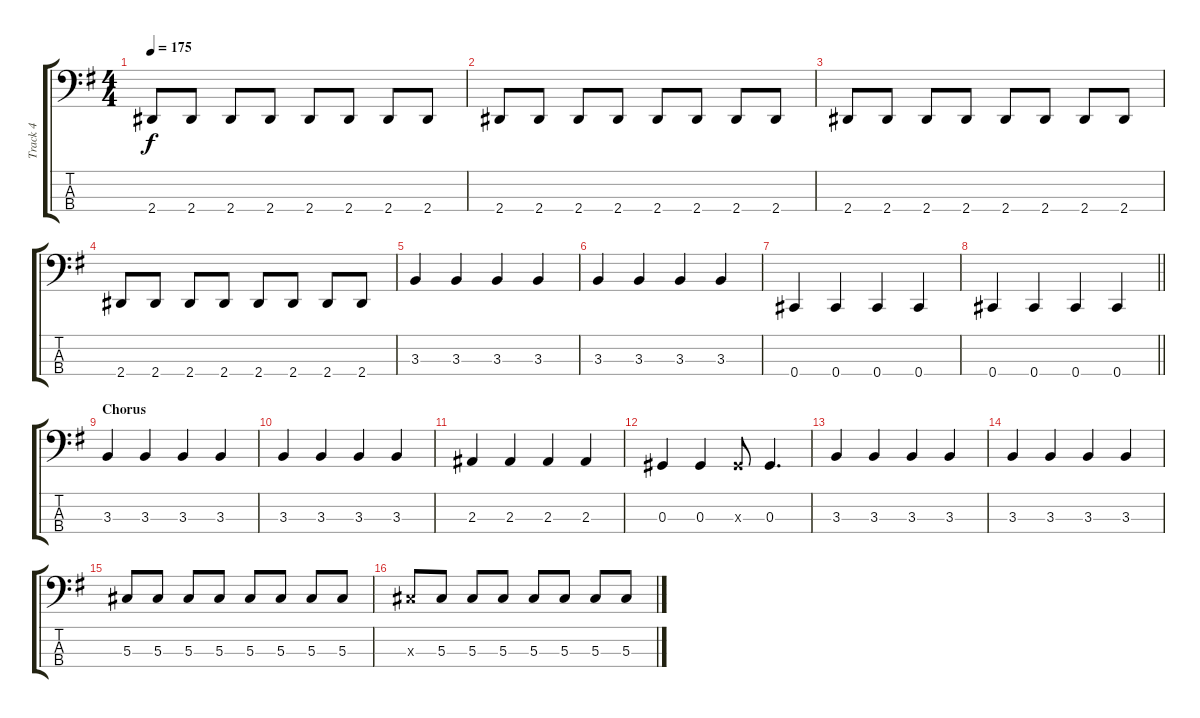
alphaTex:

\track ("Track 4" "Track 4") {instrument electricbassfinger}
\staff {score tabs}
\tuning (Gb2 Db2 Ab1 Db1) {hide}
\ts (4 4)
\tempo 175
\clef f4
\ks g
2.4.8{dy f} 2.4.8 2.4.8 2.4.8 2.4.8 2.4.8 2.4.8 2.4.8 |
2.4.8 2.4.8 2.4.8 2.4.8 2.4.8 2.4.8 2.4.8 2.4.8 |
2.4.8 2.4.8 2.4.8 2.4.8 2.4.8 2.4.8 2.4.8 2.4.8 |
2.4.8 2.4.8 2.4.8 2.4.8 2.4.8 2.4.8 2.4.8 2.4.8 |
3.3.4 3.3.4 3.3.4 3.3.4 |
3.3.4 3.3.4 3.3.4 3.3.4 |
0.4.4 0.4.4 0.4.4 0.4.4 |
\barLineRight lightlight
0.4.4 0.4.4 0.4.4 0.4.4 |
\section ("" "Chorus")
3.3.4 3.3.4 3.3.4 3.3.4 |
3.3.4 3.3.4 3.3.4 3.3.4 |
2.3.4 2.3.4 2.3.4 2.3.4 |
0.3.4 0.3.4 0.3{x}.8 0.3.4{d} |
3.3.4 3.3.4 3.3.4 3.3.4 |
3.3.4 3.3.4 3.3.4 3.3.4 |
5.3.8 5.3.8 5.3.8 5.3.8 5.3.8 5.3.8 5.3.8 5.3.8 |
5.3{x}.8 5.3.8 5.3.8 5.3.8 5.3.8 5.3.8 5.3.8 5.3.8
